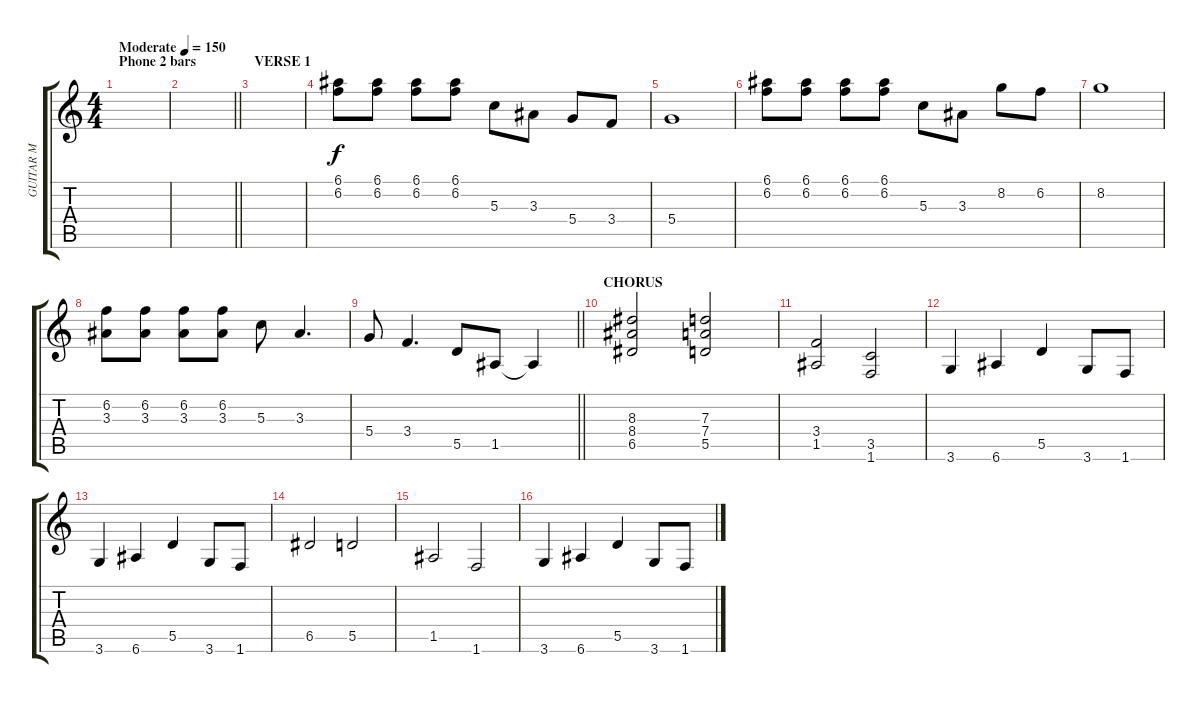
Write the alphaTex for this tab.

\track ("GUITAR M" "GUITAR M") {solo instrument distortionguitar}
\staff {score tabs}
\tuning (E4 B3 G3 D3 A2 E2) {hide}
\ts (4 4)
\section ("" "Phone 2 bars")
\tempo (150 "Moderate")
\clef g2
\ks c
|
\barLineRight lightlight
|
\section ("" "VERSE 1")
|
(6.1 6.2).8 (6.1 6.2).8 (6.1 6.2).8 (6.1 6.2).8 5.3.8 3.3.8 5.4.8 3.4.8 |
5.4.1 |
(6.1 6.2).8 (6.1 6.2).8 (6.1 6.2).8 (6.1 6.2).8 5.3.8 3.3.8 8.2.8 6.2.8 |
8.2.1 |
(6.2 3.3).8 (6.2 3.3).8 (6.2 3.3).8 (6.2 3.3).8 5.3.8 3.3.4{d} |
\barLineRight lightlight
5.4.8 3.4.4{d} 5.5.8 1.5.8 1.5{t}.4 |
\section ("" "CHORUS")
(8.3 8.4 6.5).2 (7.3 7.4 5.5).2 |
(3.4 1.5).2 (3.5 1.6).2 |
3.6.4 6.6.4 5.5.4 3.6.8 1.6.8 |
3.6.4 6.6.4 5.5.4 3.6.8 1.6.8 |
6.5.2 5.5.2 |
1.5.2 1.6.2 |
3.6.4 6.6.4 5.5.4 3.6.8 1.6.8
